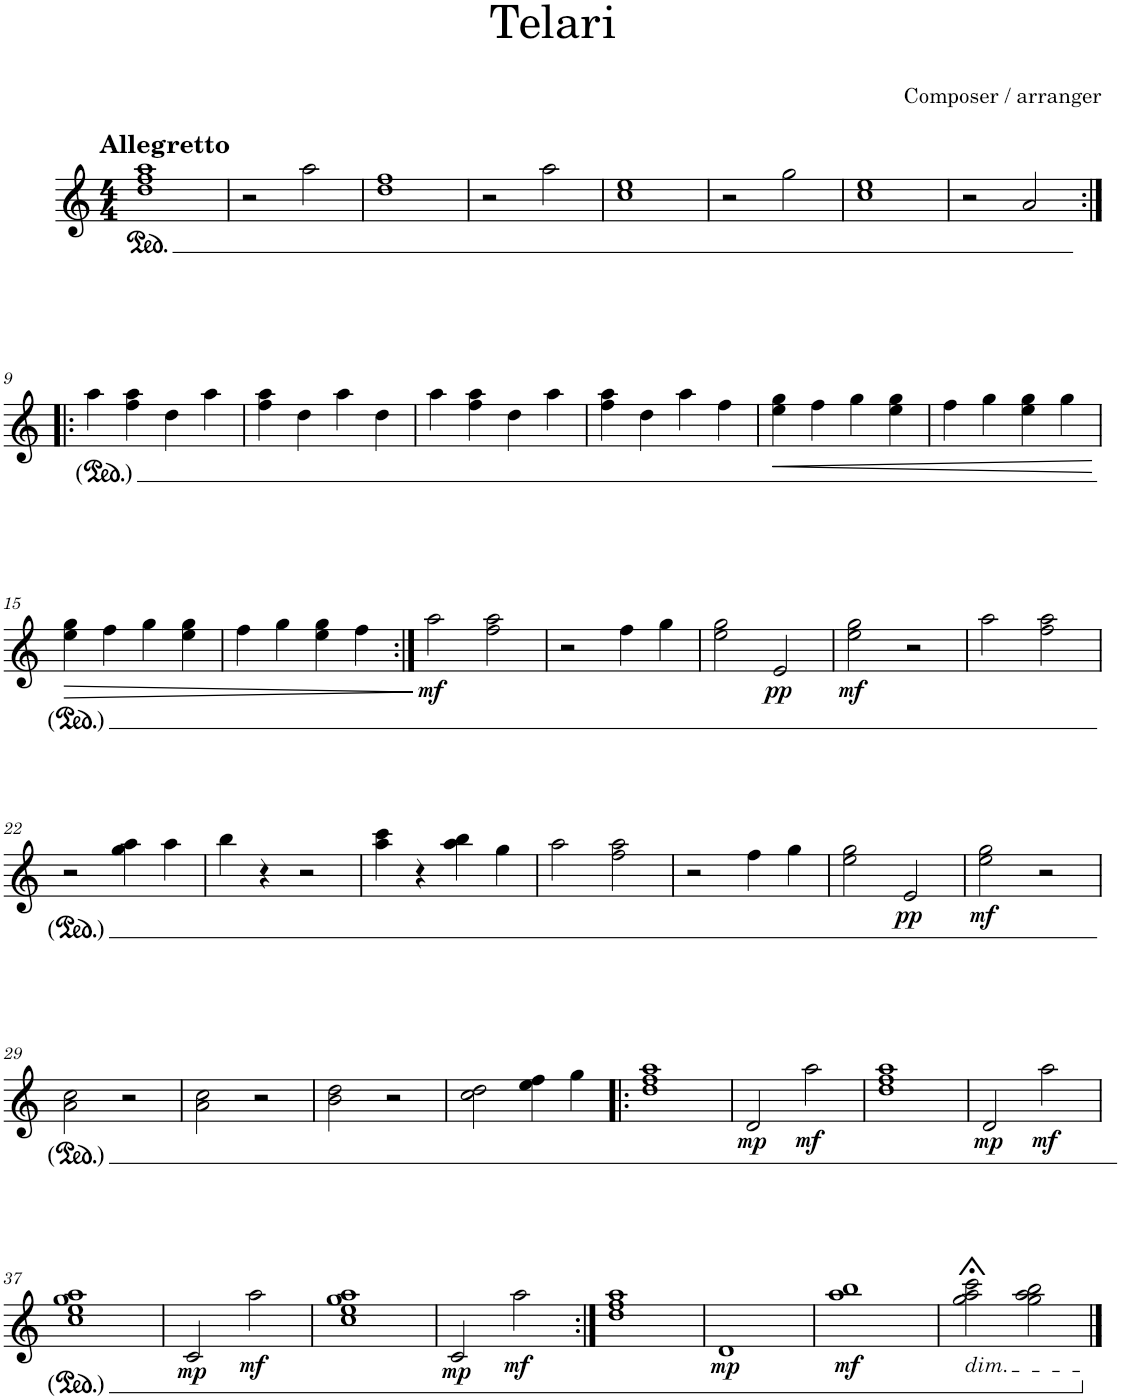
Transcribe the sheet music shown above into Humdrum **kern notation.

**kern	**dynam
*part1	*part1
*staff1	*staff1
*I"Vibraphone	*
*I'Vib.	*
*clefG2	*
*k[]	*
*M4/4	*
*ped	*
=1	=1
!LO:TX:a:B:t=Allegretto	!
1dd 1ff 1aa	.
=2	=2
2r	.
2aa\	.
=3	=3
1dd 1ff	.
=4	=4
2r	.
2aa\	.
=5	=5
1cc 1ee	.
=6	=6
2r	.
2gg\	.
=7	=7
1cc 1ee	.
=8	=8
2r	.
2a/	.
!!LO:LB:g=z
=9:|!|:	=9:|!|:
4aa\	.
4ff\ 4aa\	.
4dd\	.
4aa\	.
=10	=10
4ff\ 4aa\	.
4dd\	.
4aa\	.
4dd\	.
=11	=11
4aa\	.
4ff\ 4aa\	.
4dd\	.
4aa\	.
=12	=12
4ff\ 4aa\	.
4dd\	.
4aa\	.
4ff\	.
=13	=13
!	!LO:HP:b
4ee\ 4gg\	<
4ff\	.
4gg\	.
4ee\ 4gg\	.
=14	=14
4ff\	.
4gg\	.
4ee\ 4gg\	.
4gg\	.
.	[
!!LO:LB:g=z
=15	=15
!	!LO:HP:b
4ee\ 4gg\	>
4ff\	.
4gg\	.
4ee\ 4gg\	.
=16	=16
4ff\	.
4gg\	.
4ee\ 4gg\	.
4ff\	.
.	]
=17:|!	=17:|!
!	!LO:DY:b
2aa\	mf
2ff\ 2aa\	.
=18	=18
2r	.
4ff\	.
4gg\	.
=19	=19
2ee\ 2gg\	.
!	!LO:DY:b
2e/	pp
=20	=20
!	!LO:DY:b
2ee\ 2gg\	mf
2r	.
=21	=21
2aa\	.
2ff\ 2aa\	.
!!LO:LB:g=z
=22	=22
2r	.
4gg\ 4aa\	.
4aa\	.
=23	=23
4bb\	.
4r	.
2r	.
=24	=24
4aa\ 4ccc\	.
4r	.
4aa\ 4bb\	.
4gg\	.
=25	=25
2aa\	.
2ff\ 2aa\	.
=26	=26
2r	.
4ff\	.
4gg\	.
=27	=27
2ee\ 2gg\	.
!	!LO:DY:b
2e/	pp
=28	=28
!	!LO:DY:b
2ee\ 2gg\	mf
2r	.
!!LO:LB:g=z
=29	=29
2a\ 2cc\	.
2r	.
=30	=30
2a\ 2cc\	.
2r	.
=31	=31
2b\ 2dd\	.
2r	.
=32	=32
2cc\ 2dd\	.
4ee\ 4ff\	.
4gg\	.
=33!|:	=33!|:
1dd 1ff 1aa	.
=34	=34
!	!LO:DY:b
2d/	mp
!	!LO:DY:b
2aa\	mf
=35	=35
1dd 1ff 1aa	.
=36	=36
!	!LO:DY:b
2d/	mp
!	!LO:DY:b
2aa\	mf
!!LO:LB:g=z
=37	=37
1cc 1ee 1gg 1aa	.
=38	=38
!	!LO:DY:b
2c/	mp
!	!LO:DY:b
2aa\	mf
=39	=39
1cc 1ee 1gg 1aa	.
=40	=40
!	!LO:DY:b
2c/	mp
!	!LO:DY:b
2aa\	mf
=41:|!	=41:|!
1dd 1ff 1aa	.
=42	=42
!	!LO:DY:b
1d	mp
=43	=43
!	!LO:DY:b
1aa 1bb	mf
=44	=44
!LO:TX:b:i:t=dim.	!
2gg\;< 2aa\;< 2ccc\;<	.
2gg\ 2aa\ 2bb\	.
*Xped	*
==	==
*-	*-
